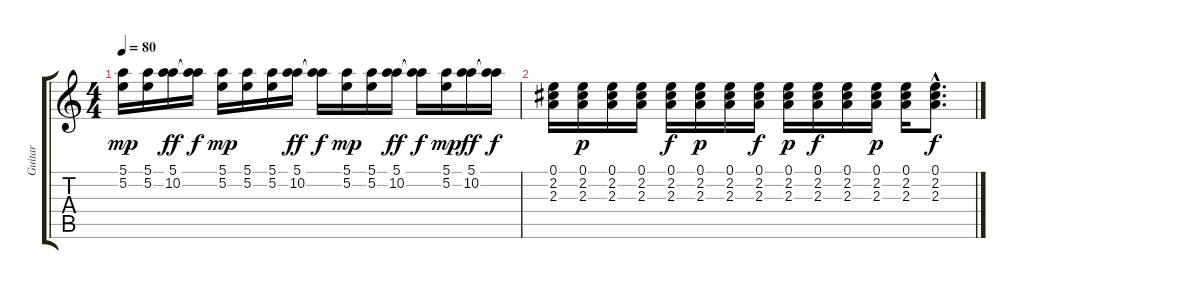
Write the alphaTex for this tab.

\track ("Guitar" "Guitar") {instrument acousticguitarsteel}
\staff {score tabs}
\tuning (E4 B3 G3 D3 A2 E2) {hide}
\ts (4 4)
\tempo 80
\clef g2
\ks c
(5.1 5.2).16{dy mp} (5.1 5.2).16 (5.1 10.2).16{dy ff} (5.1{t} 10.2{t}).16{dy f} (5.1 5.2).16{dy mp} (5.1 5.2).16 (5.1 5.2).16 (5.1 10.2).16{dy ff} (5.1{t} 10.2{t}).16{dy f} (5.1 5.2).16{dy mp} (5.1 5.2).16 (5.1 10.2).16{dy ff} (5.1{t} 10.2{t}).16{dy f} (5.1 5.2).16{dy mp} (5.1 10.2).16{dy ff} (5.1{t} 10.2{t}).16{dy f} |
(0.1 2.2 2.3).16 (0.1 2.2 2.3).16{dy p} (0.1 2.2 2.3).16 (0.1 2.2 2.3).16 (0.1 2.2 2.3).16{dy f} (0.1 2.2 2.3).16{dy p} (0.1 2.2 2.3).16 (0.1 2.2 2.3).16{dy f} (0.1 2.2 2.3).16{dy p} (0.1 2.2 2.3).16{dy f} (0.1 2.2 2.3).16 (0.1 2.2 2.3).16{dy p} (0.1 2.2 2.3).16 (0.1{hac} 2.2{hac} 2.3{hac}).8{d dy f}
